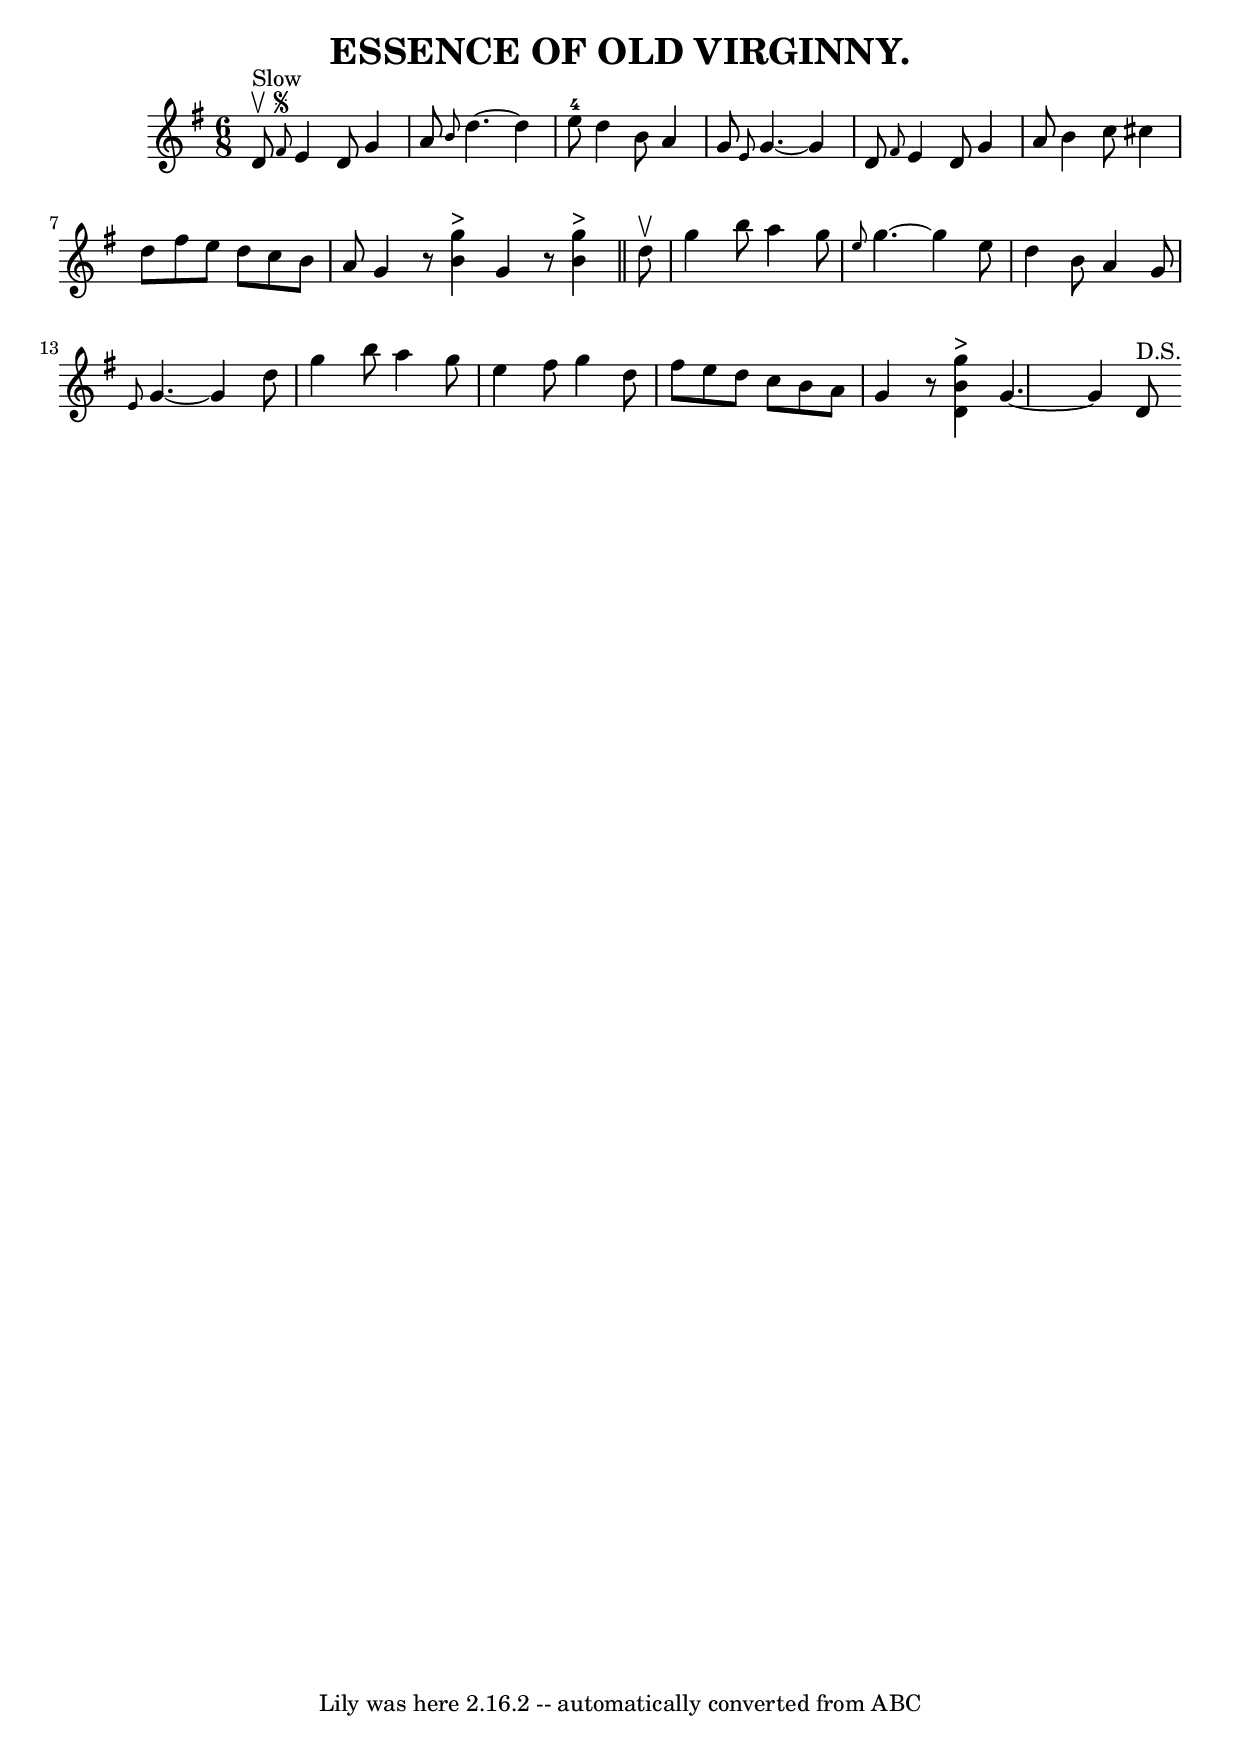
\version "2.16.2"
\include "Mammoth.ily"
\header {
  %% book = "Coles pg. 24.2"
 crossRefNumber = "18"
 footnotes = ""
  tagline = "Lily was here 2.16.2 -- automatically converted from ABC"
  title = "ESSENCE OF OLD VIRGINNY."

}
voicedefault =  {


  \time 6/8 
  \key g \major d'8^"Slow"^\upbow    |
  \grace { fis'8 
	  ^\segno  	 } e'4 d'8 g'4 a'8   |
  \grace { b'8  
	 } d''4.   ~ d''4 e''8-4  |
 d''4 b'8 a'4 g'8  |
  \grace {    
 e'8     } g'4.   ~ g'4 d'8   |
  \grace { fis'8  
	 } e'4 d'8 g'4 a'8   |
 b'4 c''8 cis''4 d''8  |
 fis''8 e''8 d''8 c''8 b'8 a'8   |
 g'4    r8   << g''4^">" b'4  	       >> \bar ":|" g'4    r8   << g''4^">" b'4   >> \bar "||" d''8^\upbow  |
 g''4 b''8 a''4 g''8  |
  \grace { e''8  
	 } g''4.   ~ g''4 e''8   |
 d''4 b'8 a'4 g'8  |
  
  \grace { e'8   	 } g'4.   ~ g'4 d''8   |
 g''4 b''8 a''4 g''8   |
 e''4 fis''8 g''4 d''8  |
 fis''8 e''8 d''8 c''8 b'8 a'8   |
 g'4    r8   << g''4^">" b'4 d'4  	       >> \bar ":|" g'4.   ~ g'4 d'8^"D.S."   \bar "| |"   

}

\score{
  <<

    \context Staff="default"
    {
      \voicedefault 
      
    }

  >>
  \layout {
    
  }
  \midi {
  }

}
